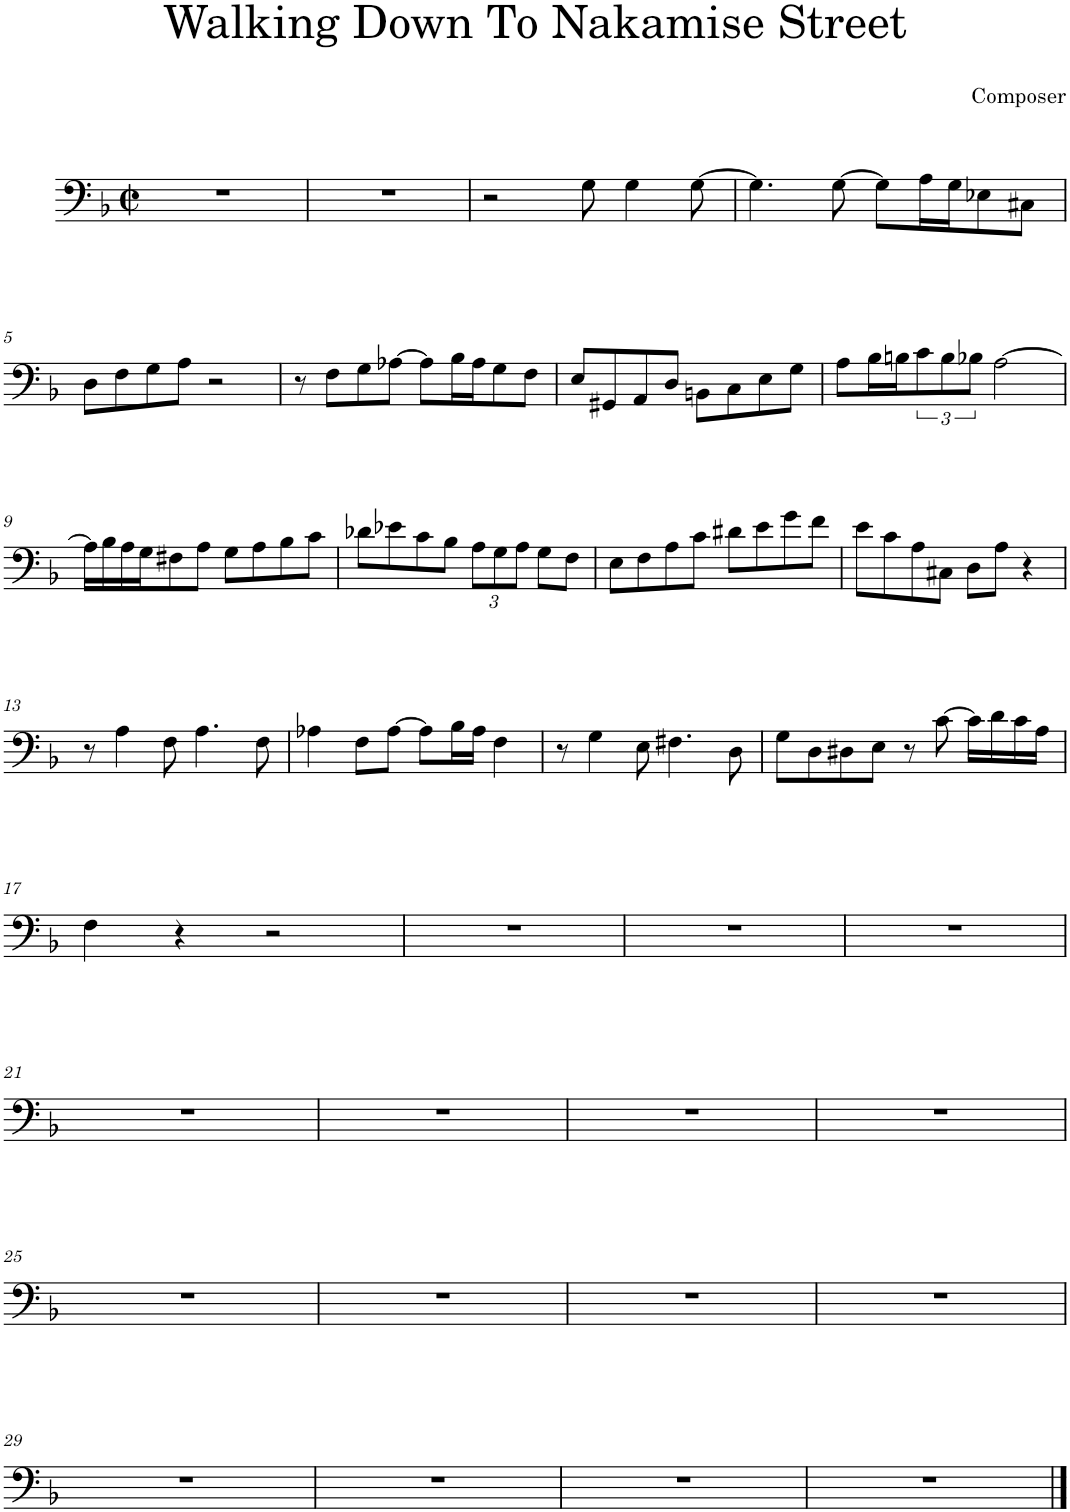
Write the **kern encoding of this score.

**kern
*part1
*staff1
*I"バリトン サクソフォーン
*clefF4
*ITrd12c21
*k[b-]
*M2/2
*met(c|)
=1
1r
=2
1r
=3
2r
8G\
4G\
[8G\
=4
4.G\]
[8G\
8G\L]
16A\L
16G\J
8E-X\
8C#X\J
!!LO:LB:g=z
=5
8D\L
8F\
8G\
8A\J
2r
=6
8r
8F\L
8G\
[8A-X\J
8A-\L]
16B-\L
16A-\J
8G\
8F\J
=7
8E/L
8GG#X/
8AA/
8D/J
8BBn\L
8C\
8E\
8G\J
=8
8A\L
16B-\L
16Bn\J
12c\
12B\
12B-X\J
[2A\
!!LO:LB:g=z
=9
16A\LL]
16B-\
16A\
16G\J
8F#X\
8A\J
8G\L
8A\
8B-\
8c\J
=10
8d-X\L
8e-X\
8c\
8B-\J
*Xbrackettup
12A\L
12G\
12A\J
8G\L
8F\J
=11
8E\L
8F\
8A\
8c\J
8d#X\L
8e\
8g\
8f\J
=12
8e\L
8c\
8A\
8C#X\J
8D\L
8A\J
4r
!!LO:LB:g=z
=13
8r
4A\
8F\
4.A\
8F\
=14
4A-X\
8F\L
[8A-\J
8A-\L]
16B-\L
16A-\JJ
4F\
=15
8r
4G\
8E\
4.F#X\
8D\
=16
8G\L
8D\
8D#X\
8E\J
8r
[8c\
16c\LL]
16d\
16c\
16A\JJ
!!LO:LB:g=z
=17
4F\
4r
2r
=18
1r
=19
1r
=20
1r
!!LO:LB:g=z
=21
1r
=22
1r
=23
1r
=24
1r
!!LO:LB:g=z
=25
1r
=26
1r
=27
1r
=28
1r
!!LO:LB:g=z
=29
1r
=30
1r
=31
1r
=32
1r
==
*-
